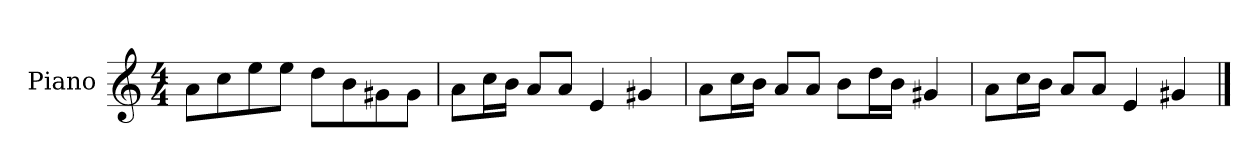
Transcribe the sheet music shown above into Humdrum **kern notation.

**kern
*part1
*staff1
*I"Piano
*I'P-no
*clefG2
*k[]
*M4/4
*MM90
=1
8a\L
8cc\
8ee\
8ee\J
8dd\L
8b\
8g#X\
8g#\J
=2
8a\L
16cc\L
16b\JJ
8a/L
8a/J
4e/
4g#X/
=3
8a\L
16cc\L
16b\JJ
8a/L
8a/J
8b\L
16dd\L
16b\JJ
4g#X/
=4
8a\L
16cc\L
16b\JJ
8a/L
8a/J
4e/
4g#X/
==
*-
